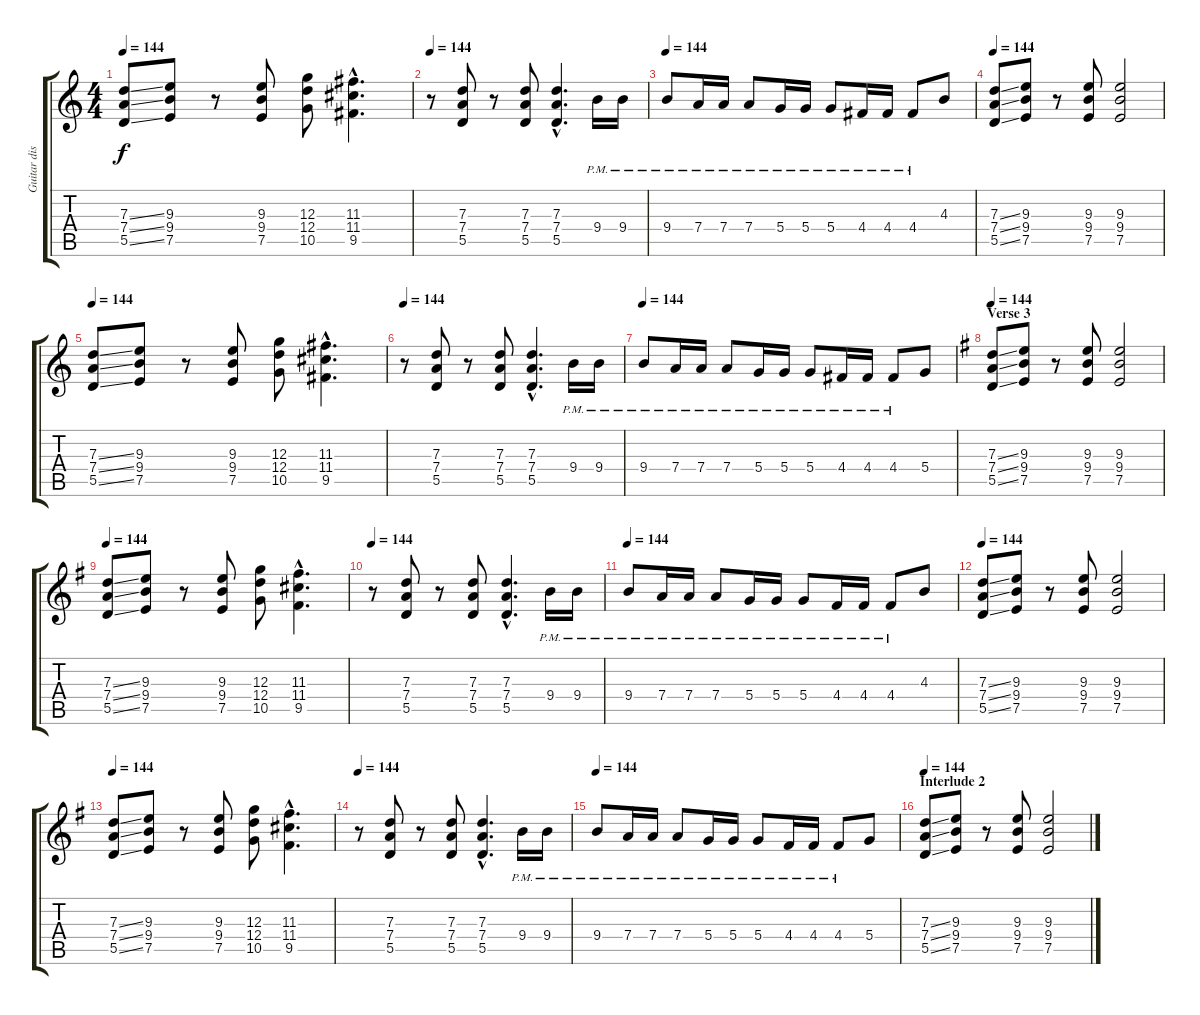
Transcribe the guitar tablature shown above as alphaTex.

\track ("Guitar distortion 4" "Guitar dis") {instrument distortionguitar}
\staff {score tabs}
\tuning (E4 B3 G3 D3 A2 E2) {hide}
\ts (4 4)
\tempo 144
\clef g2
\ks c
(7.3{ss} 7.4{ss} 5.5{ss}).8{dy f} (9.3 9.4 7.5).8 r.8 (9.3 9.4 7.5).8 (12.3 12.4 10.5).8 (11.3{hac} 11.4{hac} 9.5{hac}).4{d} |
\tempo 144
r.8 (7.3 7.4 5.5).8 r.8 (7.3 7.4 5.5).8 (7.3{hac} 7.4{hac} 5.5{hac}).4{d} 9.4{pm}.16 9.4{pm}.16 |
\tempo 144
9.4{pm}.8 7.4{pm}.16 7.4{pm}.16 7.4{pm}.8 5.4{pm}.16 5.4{pm}.16 5.4{pm}.8 4.4{pm}.16 4.4{pm}.16 4.4{pm}.8 4.3.8 |
\tempo 144
(7.3{ss} 7.4{ss} 5.5{ss}).8 (9.3 9.4 7.5).8 r.8 (9.3 9.4 7.5).8 (9.3 9.4 7.5).2 |
\tempo 144
(7.3{ss} 7.4{ss} 5.5{ss}).8 (9.3 9.4 7.5).8 r.8 (9.3 9.4 7.5).8 (12.3 12.4 10.5).8 (11.3{hac} 11.4{hac} 9.5{hac}).4{d} |
\tempo 144
r.8 (7.3 7.4 5.5).8 r.8 (7.3 7.4 5.5).8 (7.3{hac} 7.4{hac} 5.5{hac}).4{d} 9.4{pm}.16 9.4{pm}.16 |
\tempo 144
9.4{pm}.8 7.4{pm}.16 7.4{pm}.16 7.4{pm}.8 5.4{pm}.16 5.4{pm}.16 5.4{pm}.8 4.4{pm}.16 4.4{pm}.16 4.4{pm}.8 5.4.8 |
\section ("" "Verse 3")
\tempo 144
\ks eminor
(7.3{ss} 7.4{ss} 5.5{ss}).8 (9.3 9.4 7.5).8 r.8 (9.3 9.4 7.5).8 (9.3 9.4 7.5).2 |
\tempo 144
(7.3{ss} 7.4{ss} 5.5{ss}).8 (9.3 9.4 7.5).8 r.8 (9.3 9.4 7.5).8 (12.3 12.4 10.5).8 (11.3{hac} 11.4{hac} 9.5{hac}).4{d} |
\tempo 144
r.8 (7.3 7.4 5.5).8 r.8 (7.3 7.4 5.5).8 (7.3{hac} 7.4{hac} 5.5{hac}).4{d} 9.4{pm}.16 9.4{pm}.16 |
\tempo 144
9.4{pm}.8 7.4{pm}.16 7.4{pm}.16 7.4{pm}.8 5.4{pm}.16 5.4{pm}.16 5.4{pm}.8 4.4{pm}.16 4.4{pm}.16 4.4{pm}.8 4.3.8 |
\tempo 144
(7.3{ss} 7.4{ss} 5.5{ss}).8 (9.3 9.4 7.5).8 r.8 (9.3 9.4 7.5).8 (9.3 9.4 7.5).2 |
\tempo 144
(7.3{ss} 7.4{ss} 5.5{ss}).8 (9.3 9.4 7.5).8 r.8 (9.3 9.4 7.5).8 (12.3 12.4 10.5).8 (11.3{hac} 11.4{hac} 9.5{hac}).4{d} |
\tempo 144
r.8 (7.3 7.4 5.5).8 r.8 (7.3 7.4 5.5).8 (7.3{hac} 7.4{hac} 5.5{hac}).4{d} 9.4{pm}.16 9.4{pm}.16 |
\tempo 144
9.4{pm}.8 7.4{pm}.16 7.4{pm}.16 7.4{pm}.8 5.4{pm}.16 5.4{pm}.16 5.4{pm}.8 4.4{pm}.16 4.4{pm}.16 4.4{pm}.8 5.4.8 |
\section ("" "Interlude 2")
\tempo 144
(7.3{ss} 7.4{ss} 5.5{ss}).8 (9.3 9.4 7.5).8 r.8 (9.3 9.4 7.5).8 (9.3 9.4 7.5).2
